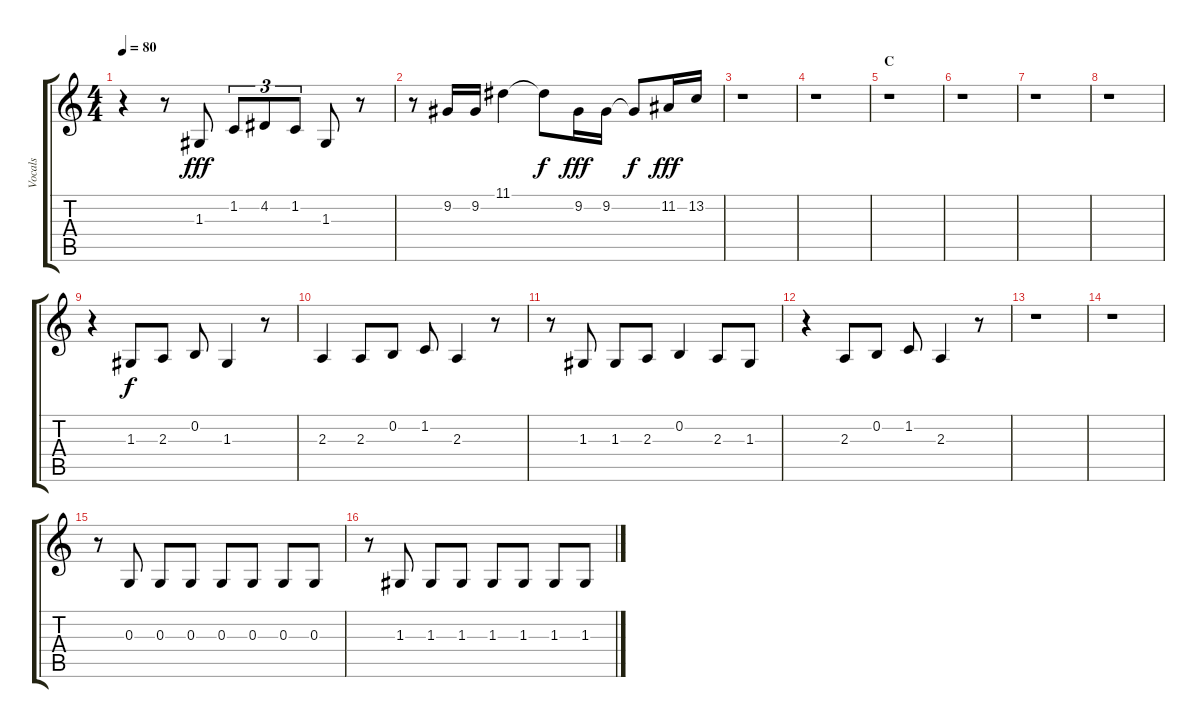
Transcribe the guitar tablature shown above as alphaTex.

\track ("Vocals" "Vocals") {instrument lead6voice}
\staff {score tabs}
\tuning (E4 B3 G3 D3 A2 E2) {hide}
\ts (4 4)
\tempo 80
\clef g2
\ks c
r.4{dy fff} r.8 1.3.8 1.2.8{tu (3 2)} 4.2.8{tu (3 2)} 1.2.8{tu (3 2)} 1.3.8 r.8 |
r.8 9.2.16 9.2.16 11.1.4 11.1{t}.8{dy f} 9.2.16{dy fff} 9.2.16 9.2{t}.8{dy f} 11.2.16{dy fff} 13.2.16 |
r.1 |
r.1 |
\section ("" "C")
r.1 |
r.1 |
r.1 |
r.1 |
r.4 1.3.8{dy f} 2.3.8 0.2.8 1.3.4 r.8 |
2.3.4 2.3.8 0.2.8 1.2.8 2.3.4 r.8 |
r.8 1.3.8 1.3.8 2.3.8 0.2.4 2.3.8 1.3.8 |
r.4 2.3.8 0.2.8 1.2.8 2.3.4 r.8 |
r.1 |
r.1 |
r.8 0.3.8 0.3.8 0.3.8 0.3.8 0.3.8 0.3.8 0.3.8 |
r.8 1.3.8 1.3.8 1.3.8 1.3.8 1.3.8 1.3.8 1.3.8
